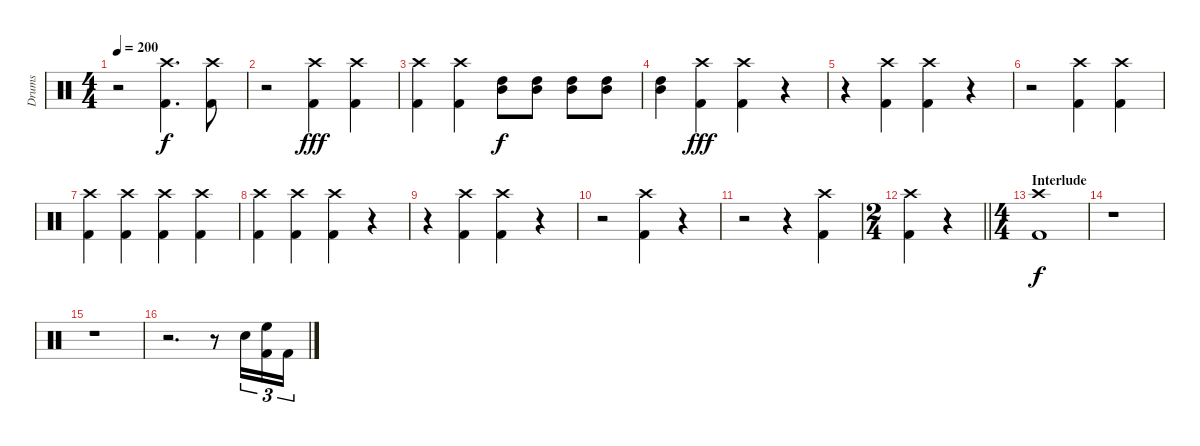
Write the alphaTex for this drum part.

\track ("Drums" "Drums") {instrument percussion}
\staff {score}
\articulation defaults
\ts (4 4)
\tempo 200
\clef neutral
\ks c
r.2{dy f} ("Crash high (hit)" "Kick (hit) 2").4{d} ("Crash high (hit)" "Kick (hit) 2").8 |
r.2 ("Crash high (hit)" "Kick (hit) 2").4{dy fff} ("Crash high (hit)" "Kick (hit) 2").4 |
("Crash high (hit)" "Kick (hit) 2").4 ("Crash high (hit)" "Kick (hit) 2").4 ("High Tom (hit)" "Mid Tom (hit)").8{dy f} ("High Tom (hit)" "Mid Tom (hit)").8 ("High Tom (hit)" "Mid Tom (hit)").8 ("High Tom (hit)" "Mid Tom (hit)").8 |
("High Tom (hit)" "Mid Tom (hit)").4 ("Crash high (hit)" "Kick (hit) 2").4{dy fff} ("Crash high (hit)" "Kick (hit) 2").4 r.4 |
r.4 ("Crash high (hit)" "Kick (hit) 2").4 ("Crash high (hit)" "Kick (hit) 2").4 r.4 |
r.2 ("Crash high (hit)" "Kick (hit) 2").4 ("Crash high (hit)" "Kick (hit) 2").4 |
("Crash high (hit)" "Kick (hit) 2").4 ("Crash high (hit)" "Kick (hit) 2").4 ("Crash high (hit)" "Kick (hit) 2").4 ("Crash high (hit)" "Kick (hit) 2").4 |
("Crash high (hit)" "Kick (hit) 2").4 ("Crash high (hit)" "Kick (hit) 2").4 ("Crash high (hit)" "Kick (hit) 2").4 r.4 |
r.4 ("Crash high (hit)" "Kick (hit) 2").4 ("Crash high (hit)" "Kick (hit) 2").4 r.4 |
r.2 ("Crash high (hit)" "Kick (hit) 2").4 r.4 |
r.2 r.4 ("Crash high (hit)" "Kick (hit) 2").4 |
\ts (2 4)
\barLineRight lightlight
("Crash high (hit)" "Kick (hit) 2").4 r.4 |
\ts (4 4)
\section ("" "Interlude")
("Crash high (hit)" "Kick (hit) 2").1{dy f} |
r.1 |
r.1 |
r.2{d} r.8 "Electric Snare (hit)".16{tu (3 2)} ("High Floor Tom (hit)" "Kick (hit) 2").16{tu (3 2)} "Kick (hit) 2".16{tu (3 2)}
